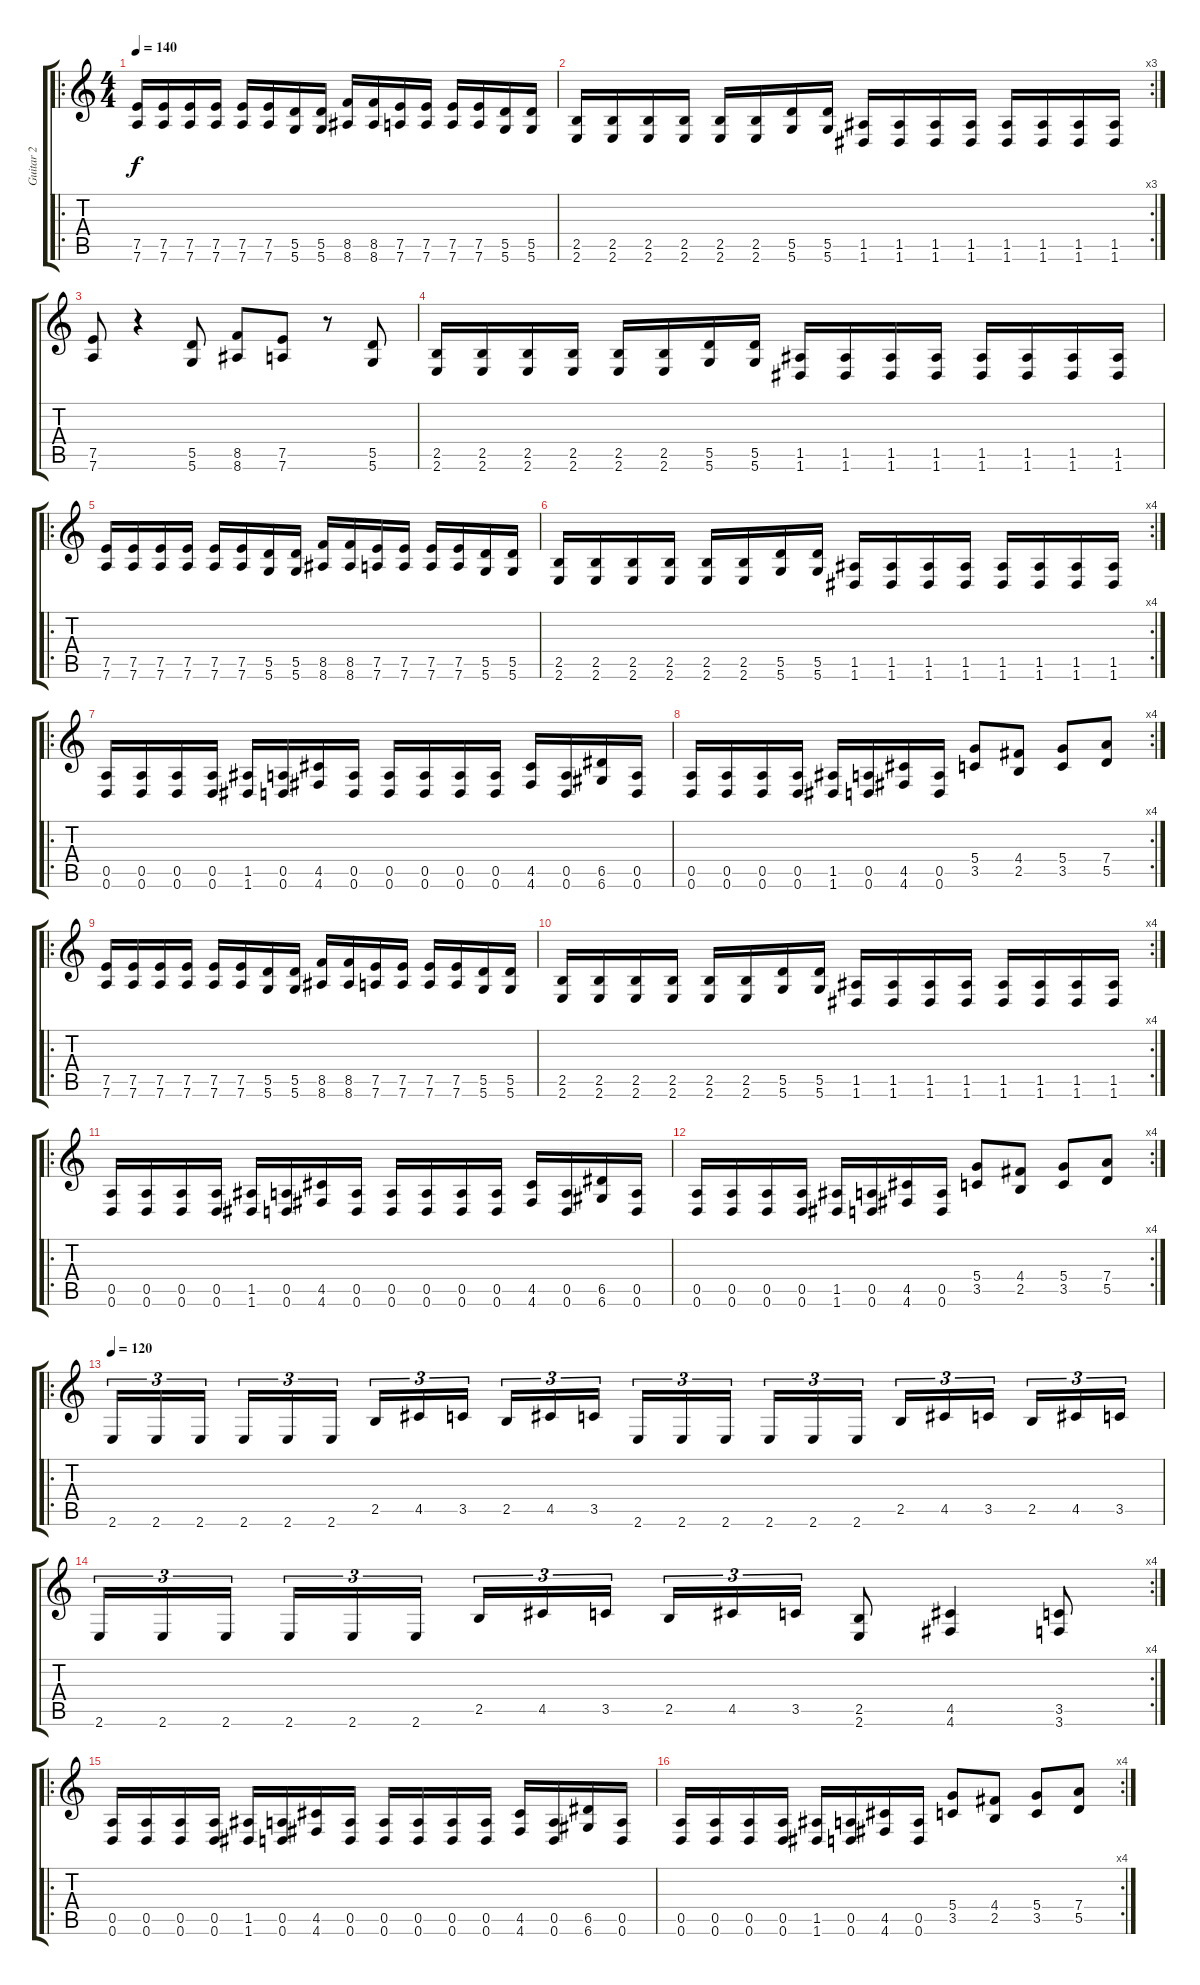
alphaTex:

\track ("Guitar 2" "Guitar 2") {instrument overdrivenguitar}
\staff {score tabs}
\tuning (E4 B3 G3 D3 A2 D2) {hide}
\ro
\ts (4 4)
\tempo 140
\clef g2
\ks c
(7.5 7.6).16{dy f} (7.5 7.6).16 (7.5 7.6).16 (7.5 7.6).16 (7.5 7.6).16 (7.5 7.6).16 (5.5 5.6).16 (5.5 5.6).16 (8.5 8.6).16 (8.5 8.6).16 (7.5 7.6).16 (7.5 7.6).16 (7.5 7.6).16 (7.5 7.6).16 (5.5 5.6).16 (5.5 5.6).16 |
\rc 3
(2.5 2.6).16 (2.5 2.6).16 (2.5 2.6).16 (2.5 2.6).16 (2.5 2.6).16 (2.5 2.6).16 (5.5 5.6).16 (5.5 5.6).16 (1.5 1.6).16 (1.5 1.6).16 (1.5 1.6).16 (1.5 1.6).16 (1.5 1.6).16 (1.5 1.6).16 (1.5 1.6).16 (1.5 1.6).16 |
(7.5 7.6).8 r.4 (5.5 5.6).8 (8.5 8.6).8 (7.5 7.6).8 r.8 (5.5 5.6).8 |
(2.5 2.6).16 (2.5 2.6).16 (2.5 2.6).16 (2.5 2.6).16 (2.5 2.6).16 (2.5 2.6).16 (5.5 5.6).16 (5.5 5.6).16 (1.5 1.6).16 (1.5 1.6).16 (1.5 1.6).16 (1.5 1.6).16 (1.5 1.6).16 (1.5 1.6).16 (1.5 1.6).16 (1.5 1.6).16 |
\ro
(7.5 7.6).16 (7.5 7.6).16 (7.5 7.6).16 (7.5 7.6).16 (7.5 7.6).16 (7.5 7.6).16 (5.5 5.6).16 (5.5 5.6).16 (8.5 8.6).16 (8.5 8.6).16 (7.5 7.6).16 (7.5 7.6).16 (7.5 7.6).16 (7.5 7.6).16 (5.5 5.6).16 (5.5 5.6).16 |
\rc 4
(2.5 2.6).16 (2.5 2.6).16 (2.5 2.6).16 (2.5 2.6).16 (2.5 2.6).16 (2.5 2.6).16 (5.5 5.6).16 (5.5 5.6).16 (1.5 1.6).16 (1.5 1.6).16 (1.5 1.6).16 (1.5 1.6).16 (1.5 1.6).16 (1.5 1.6).16 (1.5 1.6).16 (1.5 1.6).16 |
\ro
(0.5 0.6).16 (0.5 0.6).16 (0.5 0.6).16 (0.5 0.6).16 (1.5 1.6).16 (0.5 0.6).16 (4.5 4.6).16 (0.5 0.6).16 (0.5 0.6).16 (0.5 0.6).16 (0.5 0.6).16 (0.5 0.6).16 (4.5 4.6).16 (0.5 0.6).16 (6.5 6.6).16 (0.5 0.6).16 |
\rc 4
(0.5 0.6).16 (0.5 0.6).16 (0.5 0.6).16 (0.5 0.6).16 (1.5 1.6).16 (0.5 0.6).16 (4.5 4.6).16 (0.5 0.6).16 (5.4 3.5).8 (4.4 2.5).8 (5.4 3.5).8 (7.4 5.5).8 |
\ro
(7.5 7.6).16 (7.5 7.6).16 (7.5 7.6).16 (7.5 7.6).16 (7.5 7.6).16 (7.5 7.6).16 (5.5 5.6).16 (5.5 5.6).16 (8.5 8.6).16 (8.5 8.6).16 (7.5 7.6).16 (7.5 7.6).16 (7.5 7.6).16 (7.5 7.6).16 (5.5 5.6).16 (5.5 5.6).16 |
\rc 4
(2.5 2.6).16 (2.5 2.6).16 (2.5 2.6).16 (2.5 2.6).16 (2.5 2.6).16 (2.5 2.6).16 (5.5 5.6).16 (5.5 5.6).16 (1.5 1.6).16 (1.5 1.6).16 (1.5 1.6).16 (1.5 1.6).16 (1.5 1.6).16 (1.5 1.6).16 (1.5 1.6).16 (1.5 1.6).16 |
\ro
(0.5 0.6).16 (0.5 0.6).16 (0.5 0.6).16 (0.5 0.6).16 (1.5 1.6).16 (0.5 0.6).16 (4.5 4.6).16 (0.5 0.6).16 (0.5 0.6).16 (0.5 0.6).16 (0.5 0.6).16 (0.5 0.6).16 (4.5 4.6).16 (0.5 0.6).16 (6.5 6.6).16 (0.5 0.6).16 |
\rc 4
(0.5 0.6).16 (0.5 0.6).16 (0.5 0.6).16 (0.5 0.6).16 (1.5 1.6).16 (0.5 0.6).16 (4.5 4.6).16 (0.5 0.6).16 (5.4 3.5).8 (4.4 2.5).8 (5.4 3.5).8 (7.4 5.5).8 |
\ro
\tempo 120
2.6.16{tu (3 2)} 2.6.16{tu (3 2)} 2.6.16{tu (3 2) beam splitsecondary} 2.6.16{tu (3 2)} 2.6.16{tu (3 2)} 2.6.16{tu (3 2)} 2.5.16{tu (3 2)} 4.5.16{tu (3 2)} 3.5.16{tu (3 2) beam splitsecondary} 2.5.16{tu (3 2)} 4.5.16{tu (3 2)} 3.5.16{tu (3 2)} 2.6.16{tu (3 2)} 2.6.16{tu (3 2)} 2.6.16{tu (3 2) beam splitsecondary} 2.6.16{tu (3 2)} 2.6.16{tu (3 2)} 2.6.16{tu (3 2)} 2.5.16{tu (3 2)} 4.5.16{tu (3 2)} 3.5.16{tu (3 2) beam splitsecondary} 2.5.16{tu (3 2)} 4.5.16{tu (3 2)} 3.5.16{tu (3 2)} |
\rc 4
2.6.16{tu (3 2)} 2.6.16{tu (3 2)} 2.6.16{tu (3 2) beam splitsecondary} 2.6.16{tu (3 2)} 2.6.16{tu (3 2)} 2.6.16{tu (3 2)} 2.5.16{tu (3 2)} 4.5.16{tu (3 2)} 3.5.16{tu (3 2) beam splitsecondary} 2.5.16{tu (3 2)} 4.5.16{tu (3 2)} 3.5.16{tu (3 2)} (2.5 2.6).8 (4.5 4.6).4 (3.5 3.6).8 |
\ro
(0.5 0.6).16 (0.5 0.6).16 (0.5 0.6).16 (0.5 0.6).16 (1.5 1.6).16 (0.5 0.6).16 (4.5 4.6).16 (0.5 0.6).16 (0.5 0.6).16 (0.5 0.6).16 (0.5 0.6).16 (0.5 0.6).16 (4.5 4.6).16 (0.5 0.6).16 (6.5 6.6).16 (0.5 0.6).16 |
\rc 4
(0.5 0.6).16 (0.5 0.6).16 (0.5 0.6).16 (0.5 0.6).16 (1.5 1.6).16 (0.5 0.6).16 (4.5 4.6).16 (0.5 0.6).16 (5.4 3.5).8 (4.4 2.5).8 (5.4 3.5).8 (7.4 5.5).8
